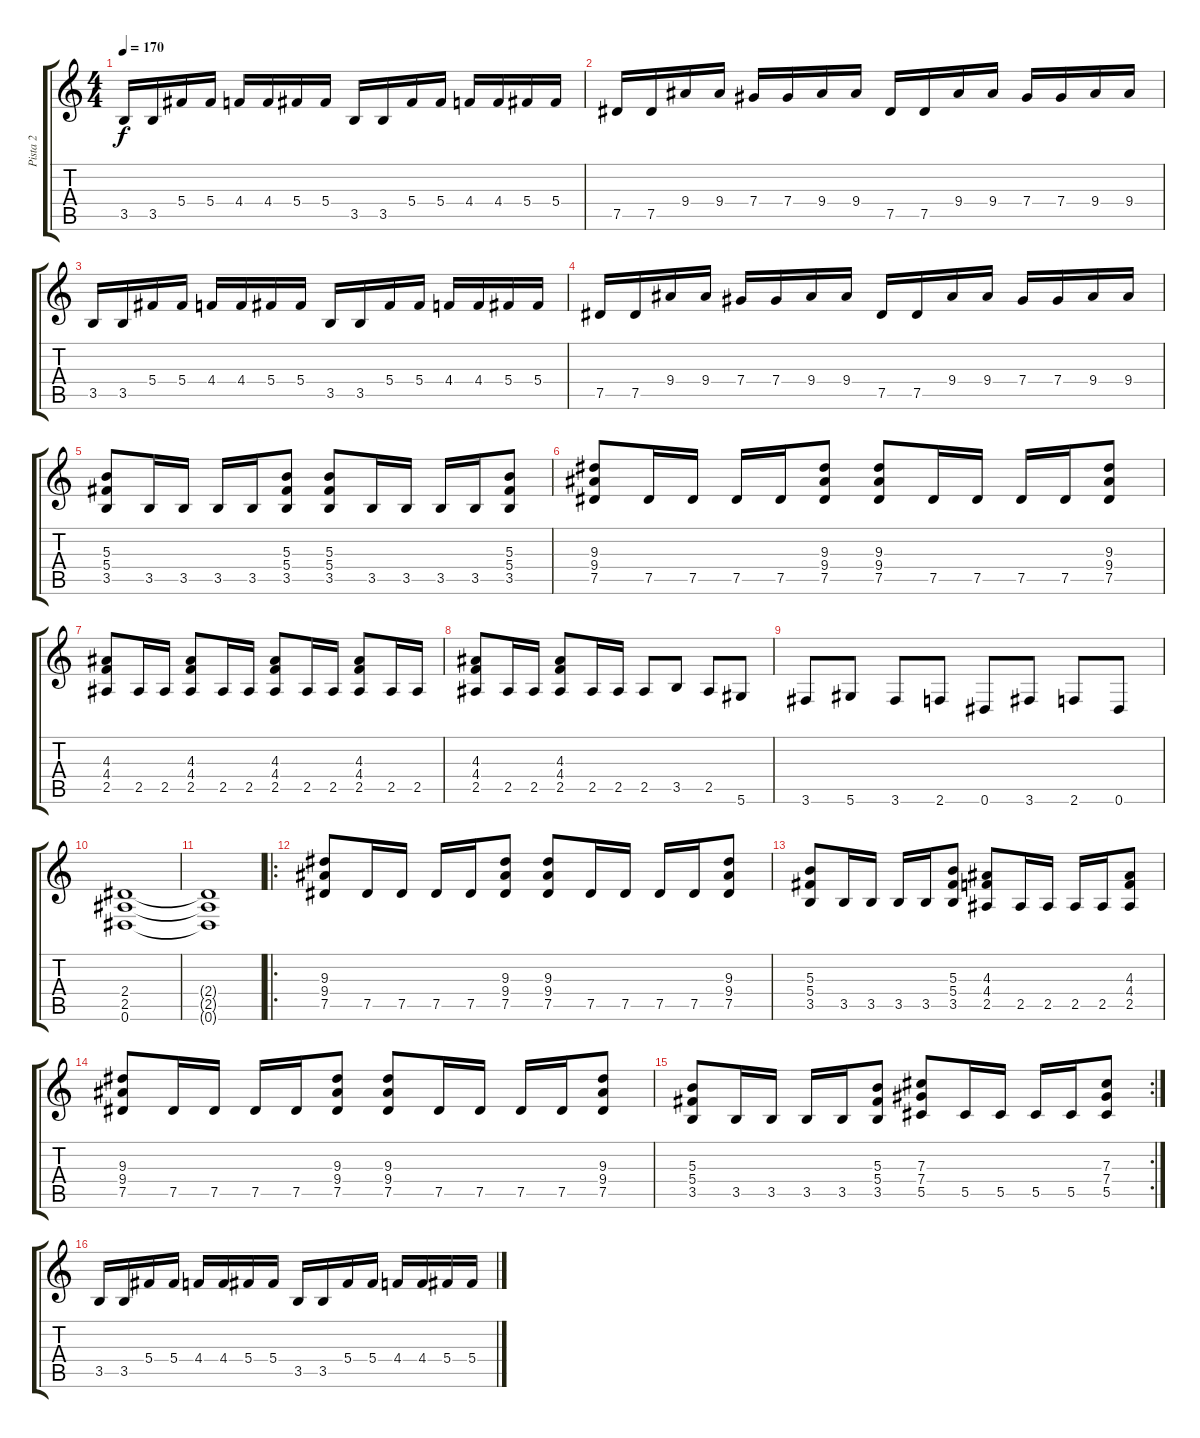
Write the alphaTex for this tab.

\track ("Pista 2" "Pista 2") {instrument distortionguitar}
\staff {score tabs}
\tuning (Eb4 Bb3 Gb3 Db3 Ab2 Eb2) {hide}
\ts (4 4)
\tempo 170
\clef g2
\ks c
3.5.16{dy f volume 16 balance 0} 3.5.16 5.4.16 5.4.16 4.4.16 4.4.16 5.4.16 5.4.16 3.5.16 3.5.16 5.4.16 5.4.16 4.4.16 4.4.16 5.4.16 5.4.16 |
7.5.16 7.5.16 9.4.16 9.4.16 7.4.16 7.4.16 9.4.16 9.4.16 7.5.16 7.5.16 9.4.16 9.4.16 7.4.16 7.4.16 9.4.16 9.4.16 |
3.5.16 3.5.16 5.4.16 5.4.16 4.4.16 4.4.16 5.4.16 5.4.16 3.5.16 3.5.16 5.4.16 5.4.16 4.4.16 4.4.16 5.4.16 5.4.16 |
7.5.16 7.5.16 9.4.16 9.4.16 7.4.16 7.4.16 9.4.16 9.4.16 7.5.16 7.5.16 9.4.16 9.4.16 7.4.16 7.4.16 9.4.16 9.4.16 |
(5.3 5.4 3.5).8{balance 8} 3.5.16 3.5.16 3.5.16 3.5.16 (5.3 5.4 3.5).8 (5.3 5.4 3.5).8 3.5.16 3.5.16 3.5.16 3.5.16 (5.3 5.4 3.5).8 |
(9.3 9.4 7.5).8 7.5.16 7.5.16 7.5.16 7.5.16 (9.3 9.4 7.5).8 (9.3 9.4 7.5).8 7.5.16 7.5.16 7.5.16 7.5.16 (9.3 9.4 7.5).8 |
(4.3 4.4 2.5).8 2.5.16 2.5.16 (4.3 4.4 2.5).8 2.5.16 2.5.16 (4.3 4.4 2.5).8 2.5.16 2.5.16 (4.3 4.4 2.5).8 2.5.16 2.5.16 |
(4.3 4.4 2.5).8 2.5.16 2.5.16 (4.3 4.4 2.5).8 2.5.16 2.5.16 2.5.8 3.5.8 2.5.8 5.6.8 |
3.6.8 5.6.8 3.6.8 2.6.8 0.6.8 3.6.8 2.6.8 0.6.8 |
(2.4 2.5 0.6).1 |
(2.4{t} 2.5{t} 0.6{t}).1 |
\ro
(9.3 9.4 7.5).8 7.5.16 7.5.16 7.5.16 7.5.16 (9.3 9.4 7.5).8 (9.3 9.4 7.5).8 7.5.16 7.5.16 7.5.16 7.5.16 (9.3 9.4 7.5).8 |
(5.3 5.4 3.5).8 3.5.16 3.5.16 3.5.16 3.5.16 (5.3 5.4 3.5).8 (4.3 4.4 2.5).8 2.5.16 2.5.16 2.5.16 2.5.16 (4.3 4.4 2.5).8 |
(9.3 9.4 7.5).8 7.5.16 7.5.16 7.5.16 7.5.16 (9.3 9.4 7.5).8 (9.3 9.4 7.5).8 7.5.16 7.5.16 7.5.16 7.5.16 (9.3 9.4 7.5).8 |
\rc 2
(5.3 5.4 3.5).8 3.5.16 3.5.16 3.5.16 3.5.16 (5.3 5.4 3.5).8 (7.3 7.4 5.5).8 5.5.16 5.5.16 5.5.16 5.5.16 (7.3 7.4 5.5).8 |
3.5.16{balance 0} 3.5.16 5.4.16 5.4.16 4.4.16 4.4.16 5.4.16 5.4.16 3.5.16 3.5.16 5.4.16 5.4.16 4.4.16 4.4.16 5.4.16 5.4.16
